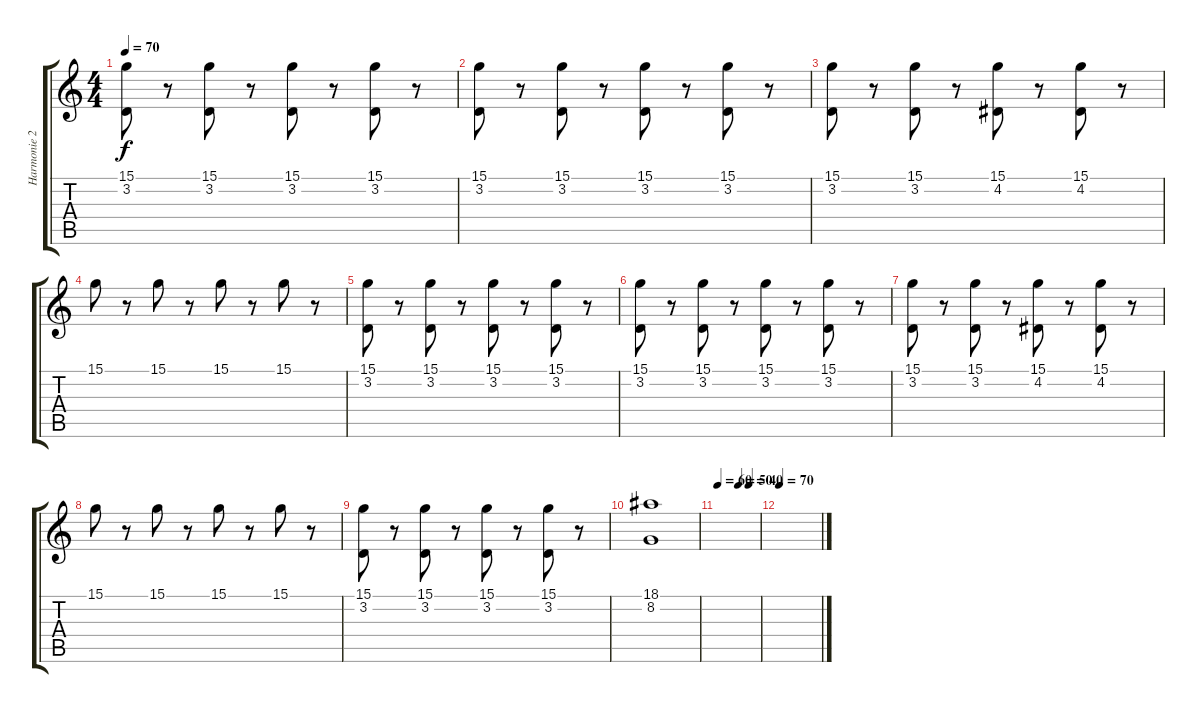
\track ("Harmonie 2" "Harmonie 2") {instrument stringensemble1}
\staff {score tabs}
\tuning (E4 B3 G3 D3 A2 E2) {hide}
\ts (4 4)
\tempo 70
\clef g2
\ks c
(15.1 3.2).8{dy f} r.8 (15.1 3.2).8 r.8 (15.1 3.2).8 r.8 (15.1 3.2).8 r.8 |
(15.1 3.2).8 r.8 (15.1 3.2).8 r.8 (15.1 3.2).8 r.8 (15.1 3.2).8 r.8 |
(15.1 3.2).8 r.8 (15.1 3.2).8 r.8 (15.1 4.2).8 r.8 (15.1 4.2).8 r.8 |
15.1.8 r.8 15.1.8 r.8 15.1.8 r.8 15.1.8 r.8 |
(15.1 3.2).8 r.8 (15.1 3.2).8 r.8 (15.1 3.2).8 r.8 (15.1 3.2).8 r.8 |
(15.1 3.2).8 r.8 (15.1 3.2).8 r.8 (15.1 3.2).8 r.8 (15.1 3.2).8 r.8 |
(15.1 3.2).8 r.8 (15.1 3.2).8 r.8 (15.1 4.2).8 r.8 (15.1 4.2).8 r.8 |
15.1.8 r.8 15.1.8 r.8 15.1.8 r.8 15.1.8 r.8 |
(15.1 3.2).8 r.8 (15.1 3.2).8 r.8 (15.1 3.2).8 r.8 (15.1 3.2).8 r.8 |
(18.1 8.2).1{volume 0} |
\tempo 60
\tempo (50 0.5)
\tempo (40 0.75)
|
\tempo 70
